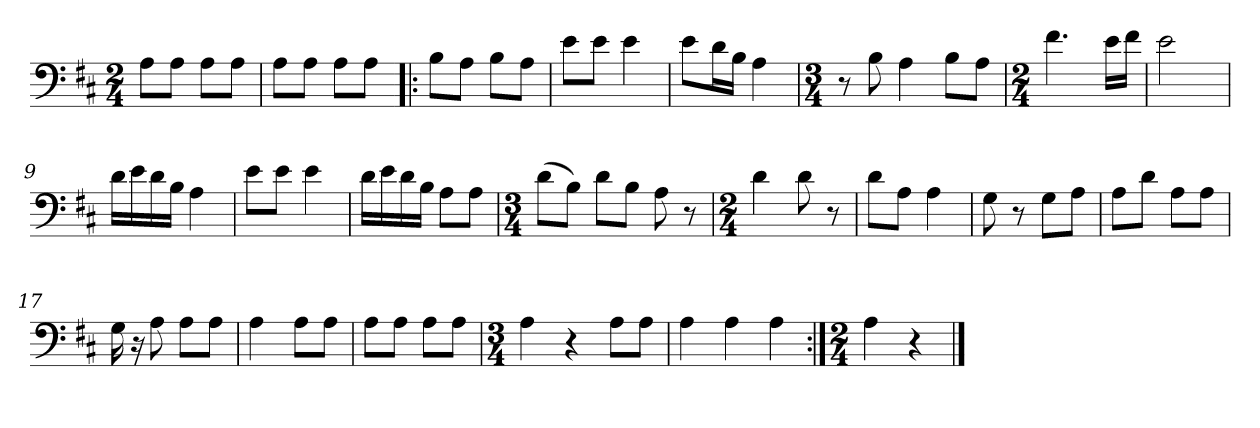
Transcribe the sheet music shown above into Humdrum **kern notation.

**kern
*part1
*staff1
*clefF4
*k[f#c#]
*M2/4
=1
8A\L
8A\J
8A\L
8A\J
=2
8A\L
8A\J
8A\L
8A\J
=3!|:
8B\L
8A\J
8B\L
8A\J
=4
8e\L
8e\J
4e\
=5
8e\L
16d\L
16B\JJ
4A\
=6
*M3/4
8r
8B\
4A\
8B\L
8A\J
=7
*M2/4
4.f#\
16e\LL
16f#\JJ
=8
2e\
=9
16d\LL
16e\
16d\
16B\JJ
4A\
=10
8e\L
8e\J
4e\
=11
16d\LL
16e\
16d\
16B\JJ
8A\L
8A\J
=12
*M3/4
(8d\L
8B\J)
8d\L
8B\J
8A\
8r
=13
*M2/4
4d\
8d\
8r
=14
8d\L
8A\J
4A\
=15
8G\
8r
8G\L
8A\J
=16
8A\L
8d\J
8A\L
8A\J
=17
16G\
16r
8A\
8A\L
8A\J
=18
4A\
8A\L
8A\J
=19
8A\L
8A\J
8A\L
8A\J
=
*M3/4
4A\
4r
8A\L
8A\J
=21
4A\
4A\
4A\
=22:|!
*M2/4
4A\
4r
==
*-
